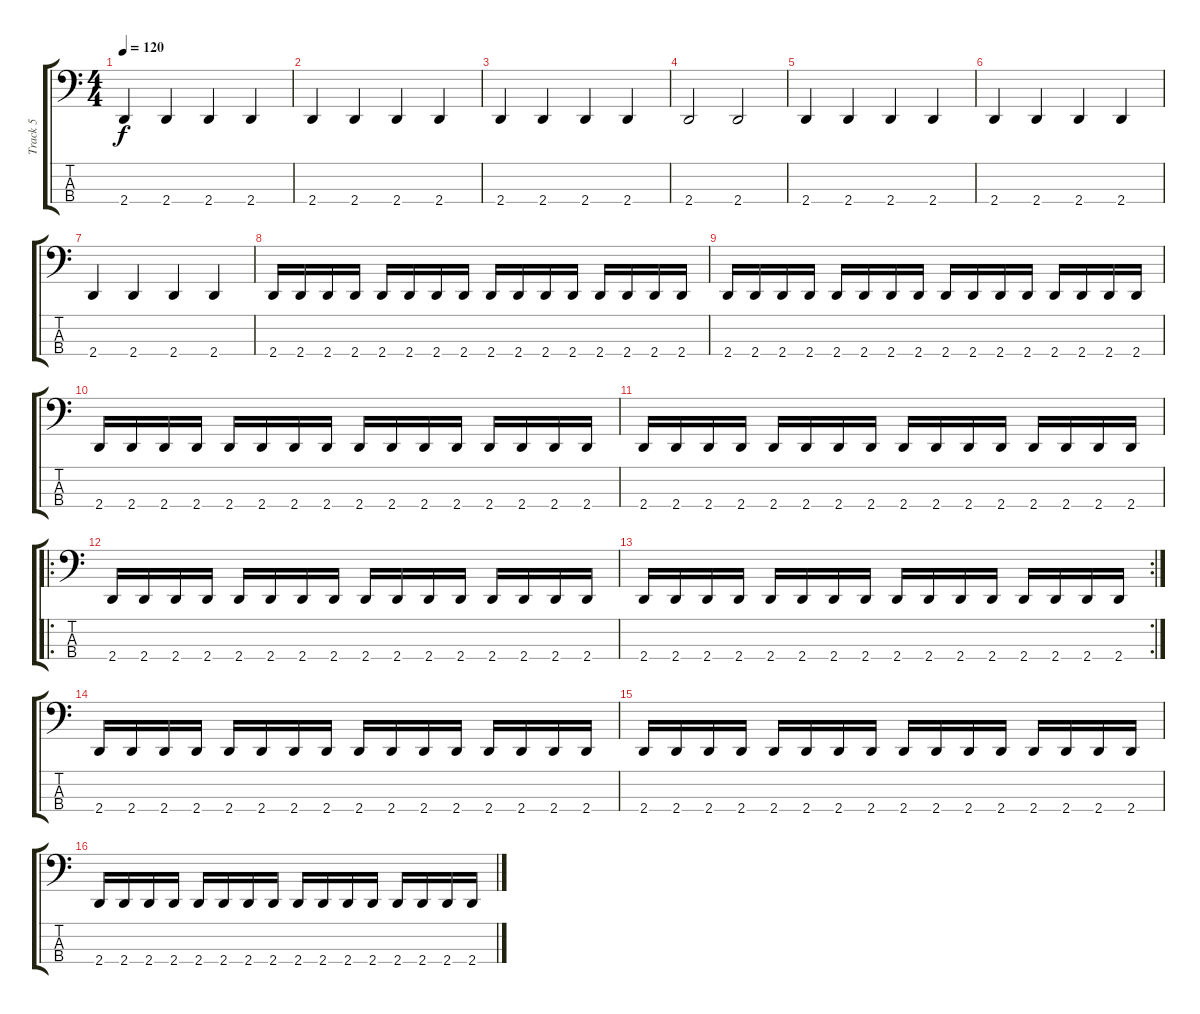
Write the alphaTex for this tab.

\track ("Track 5" "Track 5") {instrument electricbassfinger}
\staff {score tabs}
\tuning (Eb2 Bb1 F1 C1) {hide}
\ts (4 4)
\tempo 120
\clef f4
\ks c
2.4.4{dy f} 2.4.4 2.4.4 2.4.4 |
2.4.4 2.4.4 2.4.4 2.4.4 |
2.4.4 2.4.4 2.4.4 2.4.4 |
2.4.2 2.4.2 |
2.4.4 2.4.4 2.4.4 2.4.4 |
2.4.4 2.4.4 2.4.4 2.4.4 |
2.4.4 2.4.4 2.4.4 2.4.4 |
2.4.16 2.4.16 2.4.16 2.4.16 2.4.16 2.4.16 2.4.16 2.4.16 2.4.16 2.4.16 2.4.16 2.4.16 2.4.16 2.4.16 2.4.16 2.4.16 |
2.4.16 2.4.16 2.4.16 2.4.16 2.4.16 2.4.16 2.4.16 2.4.16 2.4.16 2.4.16 2.4.16 2.4.16 2.4.16 2.4.16 2.4.16 2.4.16 |
2.4.16 2.4.16 2.4.16 2.4.16 2.4.16 2.4.16 2.4.16 2.4.16 2.4.16 2.4.16 2.4.16 2.4.16 2.4.16 2.4.16 2.4.16 2.4.16 |
2.4.16 2.4.16 2.4.16 2.4.16 2.4.16 2.4.16 2.4.16 2.4.16 2.4.16 2.4.16 2.4.16 2.4.16 2.4.16 2.4.16 2.4.16 2.4.16 |
\ro
2.4.16 2.4.16 2.4.16 2.4.16 2.4.16 2.4.16 2.4.16 2.4.16 2.4.16 2.4.16 2.4.16 2.4.16 2.4.16 2.4.16 2.4.16 2.4.16 |
\rc 2
2.4.16 2.4.16 2.4.16 2.4.16 2.4.16 2.4.16 2.4.16 2.4.16 2.4.16 2.4.16 2.4.16 2.4.16 2.4.16 2.4.16 2.4.16 2.4.16 |
2.4.16 2.4.16 2.4.16 2.4.16 2.4.16 2.4.16 2.4.16 2.4.16 2.4.16 2.4.16 2.4.16 2.4.16 2.4.16 2.4.16 2.4.16 2.4.16 |
2.4.16 2.4.16 2.4.16 2.4.16 2.4.16 2.4.16 2.4.16 2.4.16 2.4.16 2.4.16 2.4.16 2.4.16 2.4.16 2.4.16 2.4.16 2.4.16 |
2.4.16 2.4.16 2.4.16 2.4.16 2.4.16 2.4.16 2.4.16 2.4.16 2.4.16 2.4.16 2.4.16 2.4.16 2.4.16 2.4.16 2.4.16 2.4.16
